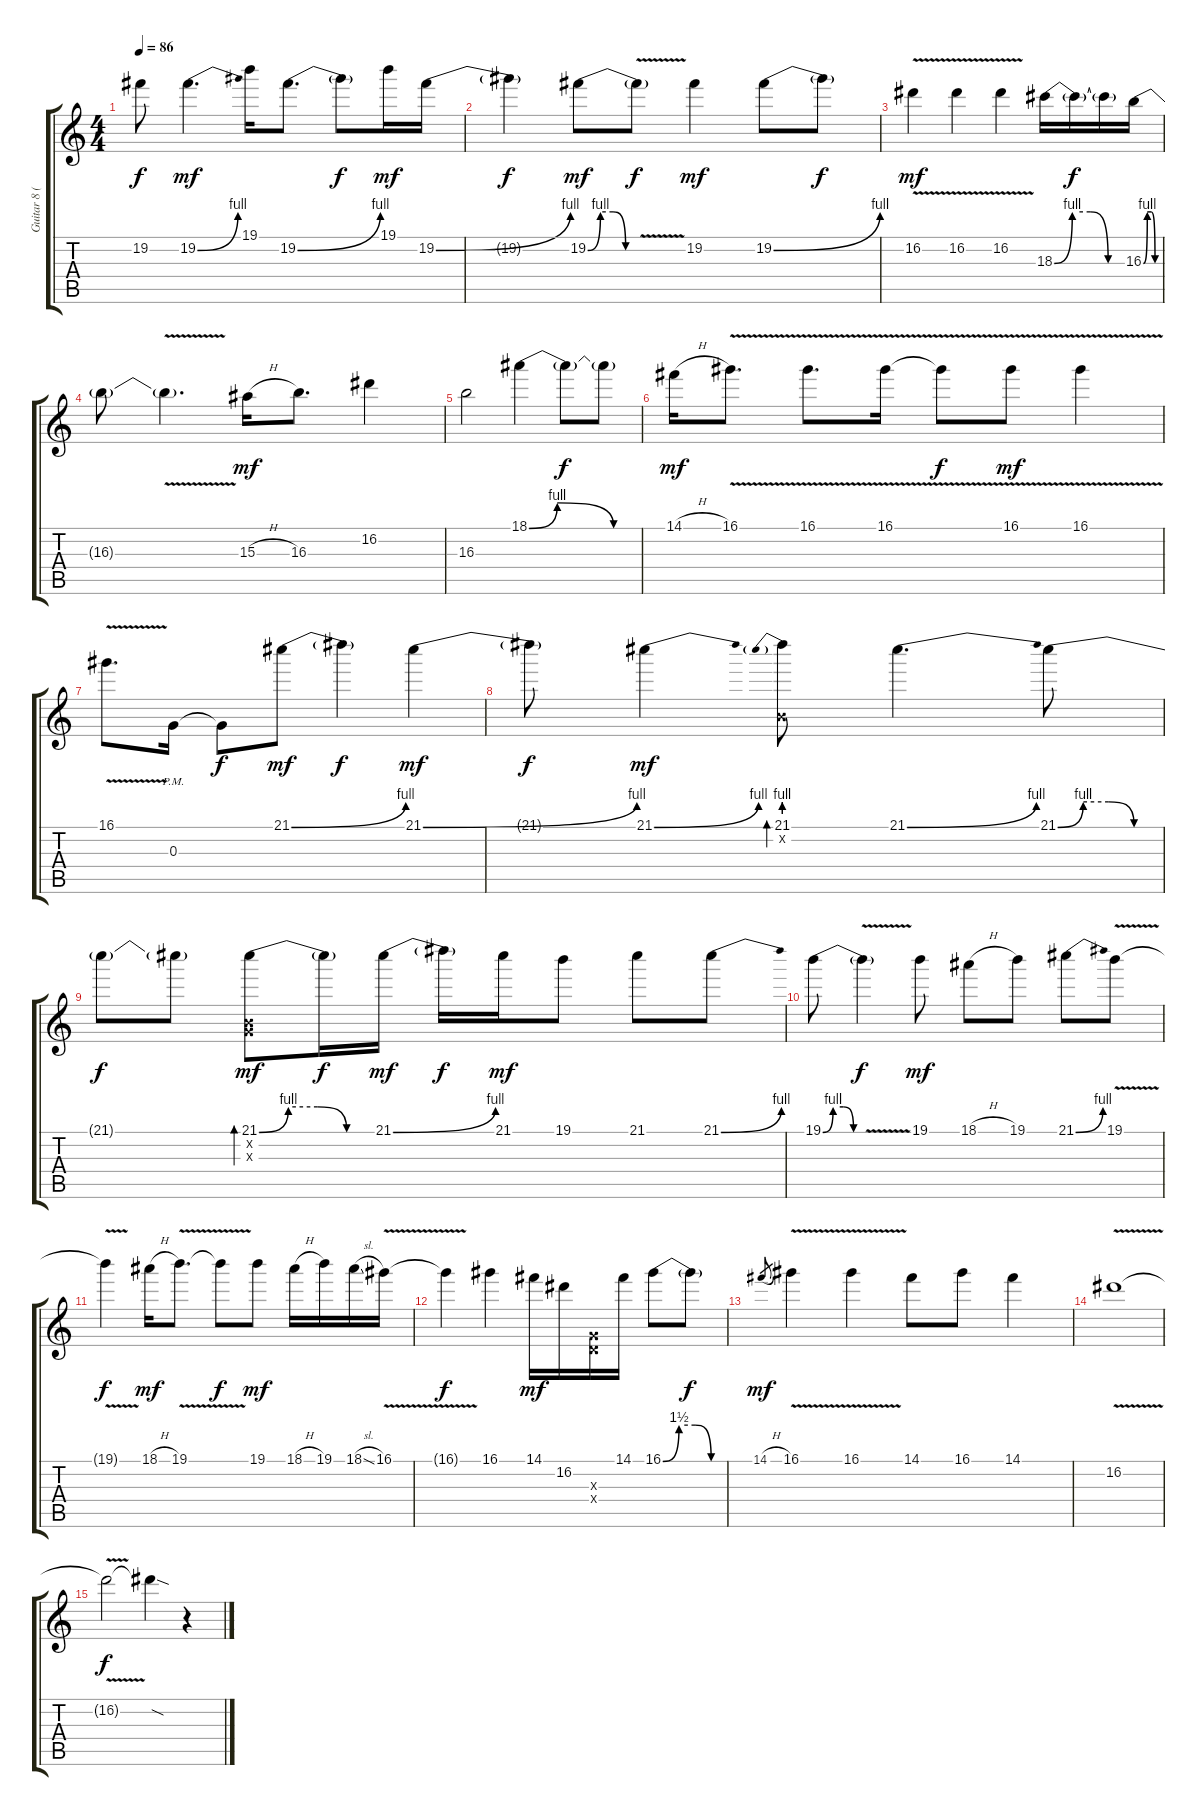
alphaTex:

\track ("Guitar 8 (Slight Dist.)" "Guitar 8 (") {instrument distortionguitar}
\staff {score tabs}
\tuning (E4 B3 G3 D3 A2 E2) {hide}
\ts (4 4)
\tempo 86
\clef g2
\ks c
19.2{t}.8{dy f} 19.2{be (bend 0 0 60 4)}.4{d dy mf} 19.1.16 19.2{be (bend 0 0 60 4)}.8{d} 19.2{t}.8{dy f} 19.1.16{dy mf} 19.2{be (bend 0 0 60 4)}.16 |
19.2{t}.4{dy f} 19.2{be (custom 0 0 15 4 30 4 45 0 60 0)}.8{dy mf} 19.2{v t}.8{dy f} 19.2.4{dy mf} 19.2{be (bend 0 0 60 4)}.8 19.2{t}.8{dy f} |
16.2{v}.4{dy mf} 16.2{v}.4 16.2{v}.4 18.3{be (custom 0 0 15 4 30 4 45 0 60 0)}.16 18.3{t}.16{dy f} 18.3{t}.16 16.3{be (custom 0 0 15 4 30 4 45 0 60 0)}.16 |
16.3{t}.8 16.3{v t}.4{d} 15.3{h}.16{dy mf} 16.3.8{d} 16.2.4 |
16.3.2 18.1{be (custom 0 0 15 4 45 0 60 0)}.4 18.1{t}.8{dy f} 18.1{t}.8 |
14.1{h}.16{dy mf} 16.1{v}.8{d} 16.1{v}.8{d} 16.1{v}.16 16.1{t}.8{dy f} 16.1{v}.8{dy mf} 16.1{v}.4 |
16.1{v}.8{d} 0.3{pm}.16 0.3{t}.8{dy f} 21.1{be (bend 0 0 60 4)}.8{dy mf} 21.1{t}.4{dy f} 21.1{be (bend 0 0 60 4)}.4{dy mf} |
21.1{t}.8{dy f} 21.1{be (bend 0 0 60 4)}.4{dy mf} (21.1{be (prebend 0 4 60 4)} 0.2{x}).8{bd 240} 21.1{be (bend 0 0 60 4)}.4{d} 21.1{be (custom 0 0 15 4 30 4 45 0 60 0)}.8 |
21.1{t}.8{dy f} 21.1{t}.8 (21.1{be (custom 0 0 15 4 30 4 45 0 60 0)} 0.2{x} 0.3{x}).8{bd 240 dy mf} 21.1{t}.16{dy f} 21.1{be (bend 0 0 60 4)}.16{dy mf} 21.1{t}.16{dy f} 21.1.16{dy mf} 19.1.8 21.1.8 21.1{be (bend 0 0 60 4)}.8 |
19.1{be (custom 0 0 15 4 30 4 45 0 60 0)}.8 19.1{v t}.4{dy f} 19.1.8{dy mf} 18.1{h}.8 19.1.8 21.1{be (bend 0 0 60 4)}.8 19.1{v}.8 |
19.1{t}.4{dy f} 18.1{h}.16{dy mf} 19.1{v}.8{d} 19.1{t}.8{dy f} 19.1.8{dy mf} 18.1{h}.16 19.1.16 18.1{sl}.16 16.1{v}.16 |
16.1{t}.4{dy f} 16.1.4 14.1.16{dy mf} 16.2.16 (0.3{x} 0.4{x}).16 14.1.16 16.1{be (custom 0 0 15 6 30 6 45 0 60 0)}.8 16.1{t}.8{dy f} |
14.1{h}.8{gr dy mf} 16.1{v}.4 16.1{v}.4 14.1.8 16.1.8 14.1.4 |
16.2{v}.1 |
16.2{t}.2{dy f} 16.2{sod t}.4 r.4
